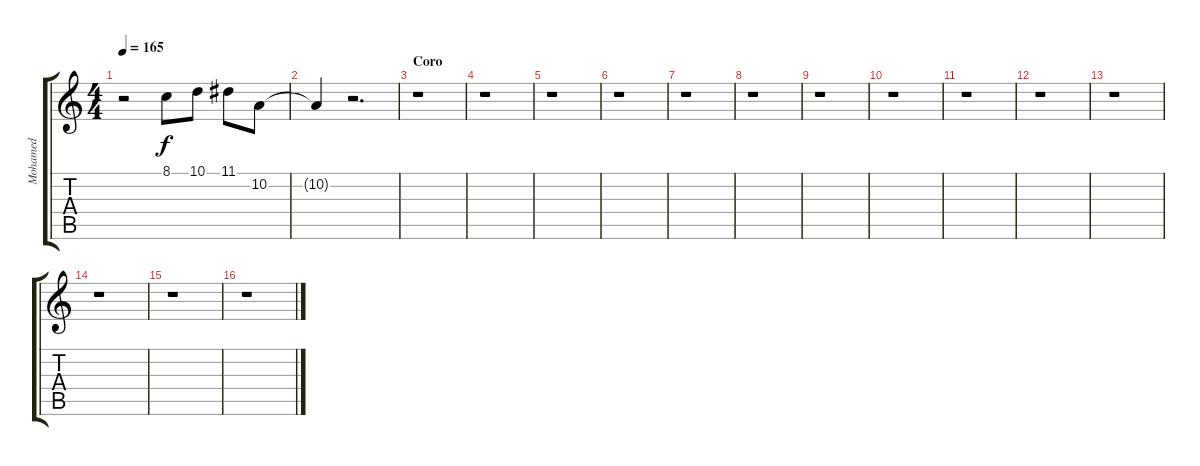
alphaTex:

\track ("Mohamed" "Mohamed") {instrument violin}
\staff {score tabs}
\tuning (E4 B3 G3 D3 A2 E2) {hide}
\ts (4 4)
\tempo 165
\clef g2
\ks c
r.2{dy f} 8.1.8 10.1.8 11.1.8 10.2.8 |
10.2{t}.4 r.2{d} |
\section ("" "Coro")
r.1 |
r.1 |
r.1 |
r.1 |
r.1 |
r.1 |
r.1 |
r.1 |
r.1 |
r.1 |
r.1 |
r.1 |
r.1 |
r.1
